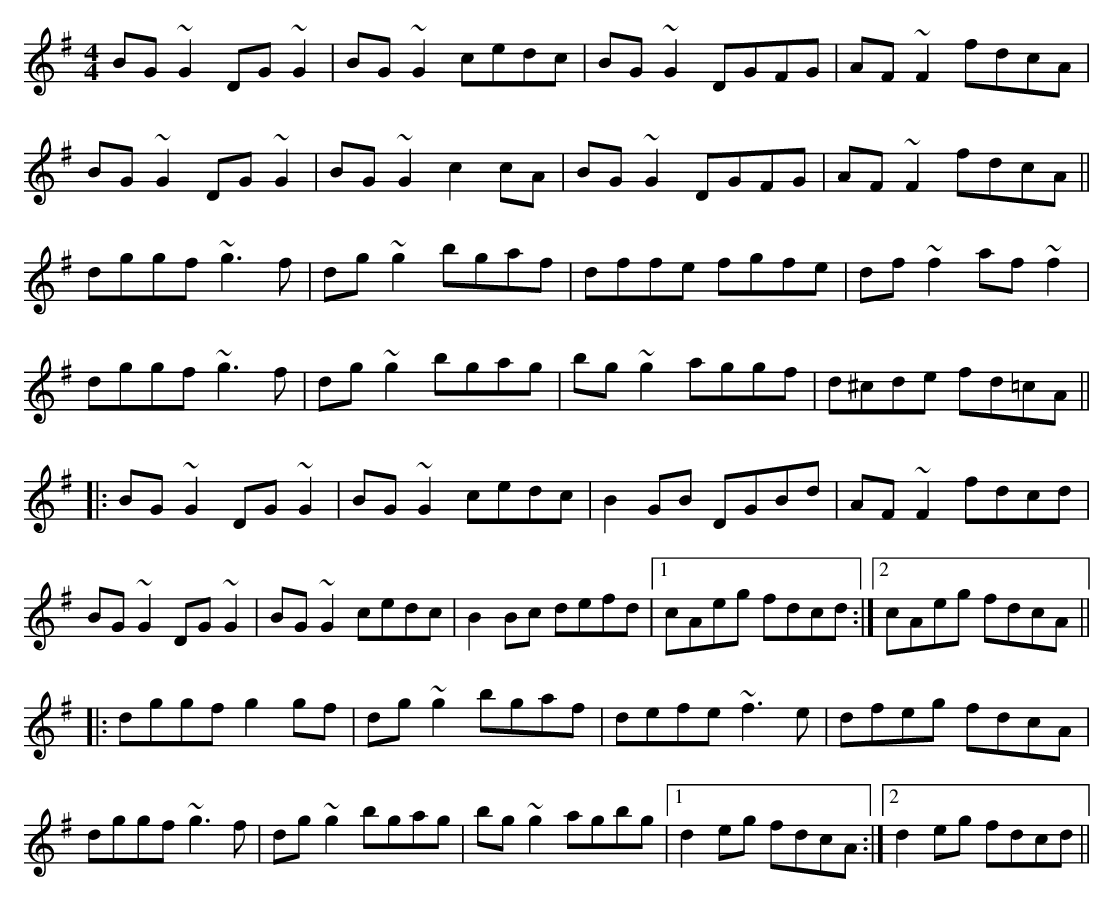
X:1
M:4/4
K:G
BG~G2 DG~G2|BG~G2 cedc|BG~G2 DGFG|AF~F2 fdcA|
BG~G2 DG~G2|BG~G2 c2cA|BG~G2 DGFG|AF~F2 fdcA||
dggf ~g3f|dg~g2 bgaf|dffe fgfe|df~f2 af~f2|
dggf ~g3f|dg~g2 bgag|bg~g2 aggf|d^cde fd=cA||
|:BG~G2 DG~G2|BG~G2 cedc|B2GB DGBd|AF~F2 fdcd|
BG~G2 DG~G2|BG~G2 cedc|B2Bc defd|1 cAeg fdcd:|2 cAeg fdcA||
|:dggf g2gf|dg~g2 bgaf|defe ~f3e|dfeg fdcA|
dggf ~g3f|dg~g2 bgag|bg~g2 agbg|1 d2eg fdcA:|2 d2eg fdcd||
